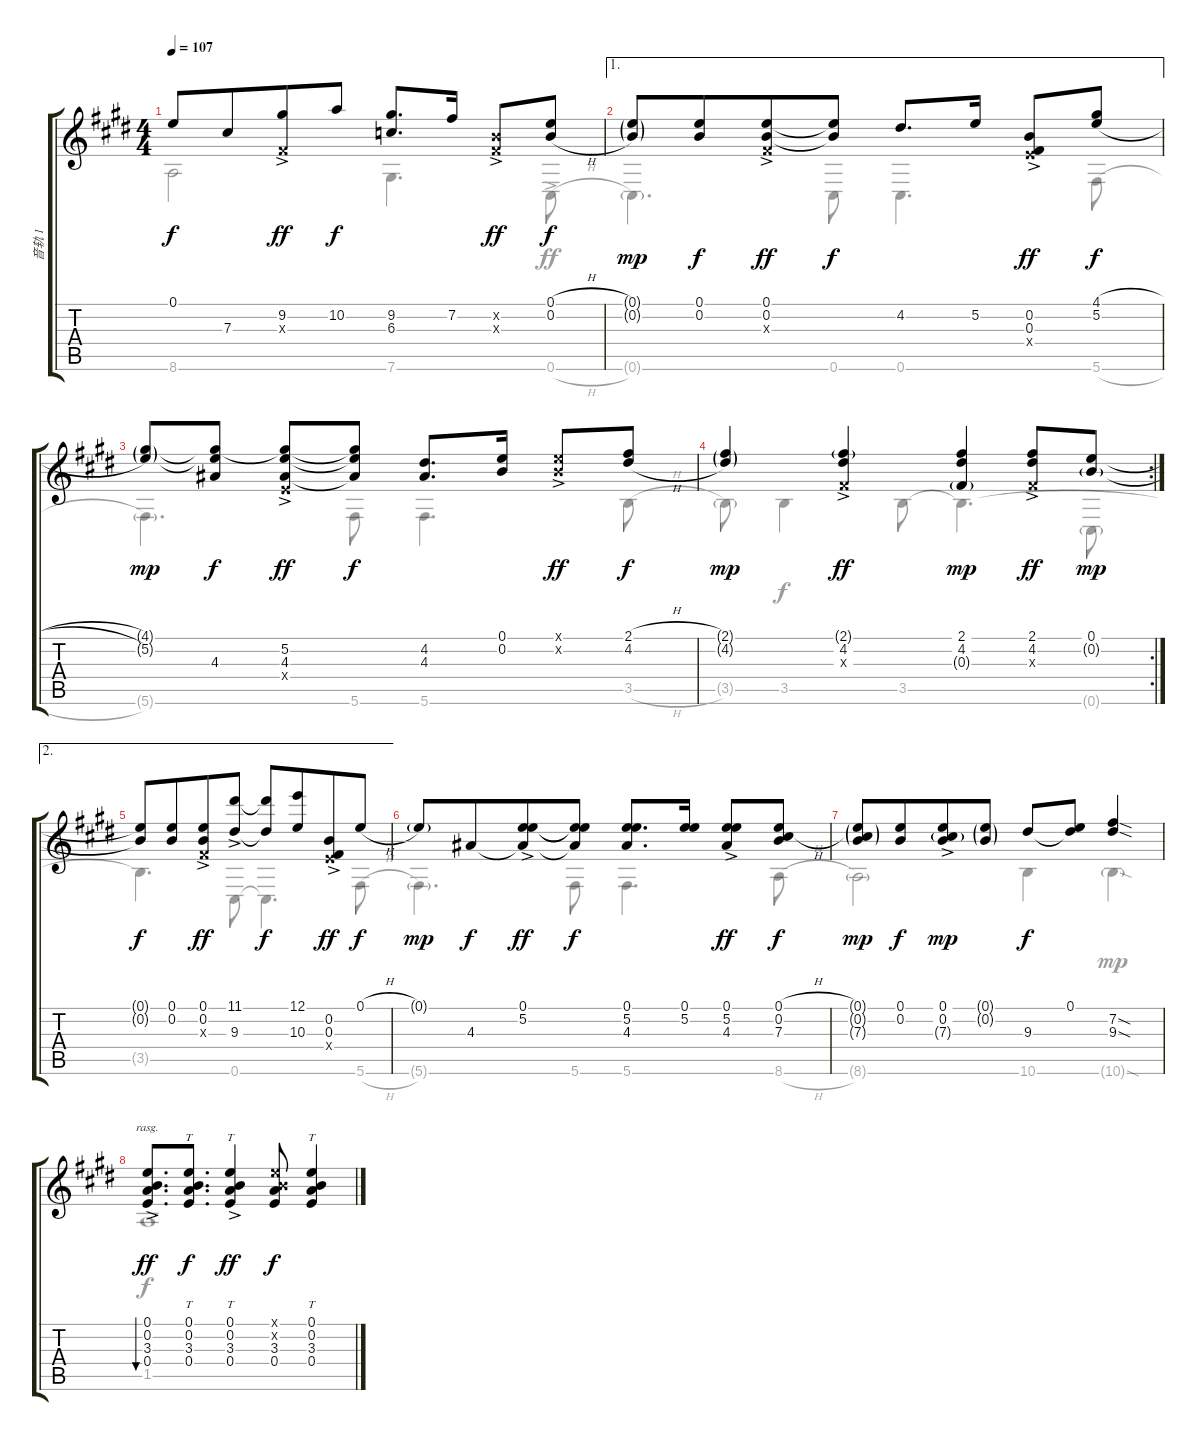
\track ("音轨 1" "音轨 1") {instrument acousticguitarsteel}
\staff {score tabs}
\tuning (E4 B3 Gb3 E3 Ab2 Db2) {hide}
\voice
\ts (4 4)
\tempo 107
\clef g2
\ks e
0.1{t}.8{dy f} 7.3.8{beam merge} (9.2 0.3{ac x}).8{dy ff} 10.2.8{dy f} (9.2 6.3).8{d} 7.2.16 (0.2{x} 0.3{ac x}).8{dy ff} (0.1{h} 0.2{h}).8{dy f} |
\ae 1
(0.1{g} 0.2{g}).8{dy mp} (0.1 0.2).8{dy f beam merge} (0.1 0.2 0.3{ac x}).8{dy ff} (0.1{t} 0.2{t}).8{dy f} 4.2.8{d} 5.2.16 (0.2 0.3 0.4{ac x}).8{dy ff} (4.1{h} 5.2{h}).8{dy f} |
(4.1{g} 5.2{g}).8{dy mp} (4.1{t} 5.2{t} 4.3).8{dy f} (4.1{t} 5.2 4.3 0.4{ac x}).8{dy ff} (4.1{t} 5.2{t} 4.3{t}).8{dy f} (4.2 4.3).8{d} (0.1 0.2).16 (0.1{x} 0.2{ac x}).8{dy ff} (2.1{h} 4.2{h}).8{dy f} |
\rc 2
(2.1{g} 4.2{g}).4{dy mp} (2.1{g} 4.2 0.3{ac x}).4{dy ff} (2.1 4.2 0.3{g}).4{dy mp} (2.1 4.2 0.3{ac x}).8{dy ff} (0.1 0.2{g}).8{dy mp} |
\ae 2
(0.1{t} 0.2{t}).8{dy f} (0.1 0.2).8{beam merge} (0.1 0.2 0.3{ac x}).8{dy ff} (11.1 9.3{ac}).8 (11.1{t} 9.3{t}).8{dy f} (12.1 10.3).8{beam merge} (0.2 0.3 0.4{ac x}).8{dy ff} 0.1{h}.8{dy f} |
0.1{g}.8{dy mp} 4.3.8{dy f beam merge} (0.1 5.2{ac} 4.3{t}).8{dy ff} (0.1{t} 5.2{t} 4.3{t}).8{dy f} (0.1 5.2 4.3).8{d} (0.1 5.2).16 (0.1 5.2 4.3{ac}).8{dy ff} (0.1{h} 0.2{h} 7.3{h}).8{dy f} |
(0.1{g} 0.2{g} 7.3{g}).8{dy mp} (0.1 0.2).8{dy f beam merge} (0.1{ac} 0.2 7.3{g}).8{dy mp} (0.1{g} 0.2{g}).8 9.3.8{dy f} (0.1 9.3{t}).8 (7.2{sod} 9.3{sod}).4 |
(0.1 0.2 3.3 0.4{ac}).8{d bu 120 rasg ii dy ff} (0.1 0.2 3.3 0.4).8{tt d dy f} (0.1 0.2 3.3 0.4{ac}).4{tt dy ff} (0.1{x} 0.2{x} 3.3 0.4).8{dy f} (0.1 0.2 3.3 0.4).4{tt}
\voice
\clef g2
\ottava regular
\simile none
\ks e
8.6.2{dy f} 7.6.4{d} 0.6{h ac}.8{dy ff} |
0.6{g}.4{d dy mp} 0.6.8{dy f} 0.6.4{d} 5.6{h}.8 |
5.6{g}.4{d dy mp} 5.6.8{dy f} 5.6.4{d} 3.5{h}.8 |
3.5{g}.8{dy mp} 3.5.4{dy f} 3.5.8 3.5{t}.4{d} 0.6{g}.8{dy mp} |
3.5{t}.4{d dy f} 0.6.8 0.6{t}.4{d} 5.6{h}.8 |
5.6{g}.4{d dy mp} 5.6.8{dy f} 5.6.4{d} 8.6{h}.8 |
8.6{g}.2{dy mp} 10.6.4{dy f} 10.6{sod g}.4{dy mp} |
1.5.1{dy f}
